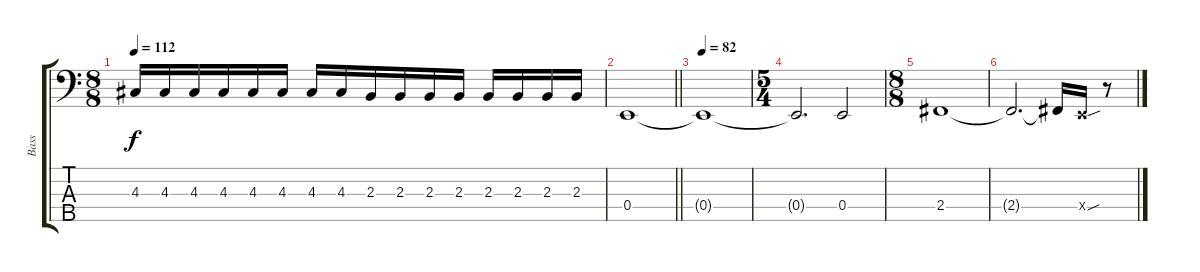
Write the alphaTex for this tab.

\track ("Bass" "Bass") {instrument electricbassfinger}
\staff {score tabs}
\tuning (G2 D2 A1 E1 B0) {hide}
\ts (8 8)
\tempo 112
\clef f4
\ks c
4.3.16{dy f} 4.3.16 4.3.16 4.3.16 4.3.16 4.3.16 4.3.16 4.3.16 2.3.16 2.3.16 2.3.16 2.3.16 2.3.16 2.3.16 2.3.16 2.3.16 |
\barLineRight lightlight
0.4.1 |
\tempo 82
0.4{t}.1 |
\ts (5 4)
0.4{t}.2{d} 0.4.2 |
\ts (8 8)
2.4.1 |
2.4{t}.2{d} 2.4{t}.16 0.4{sou x}.16 r.8
